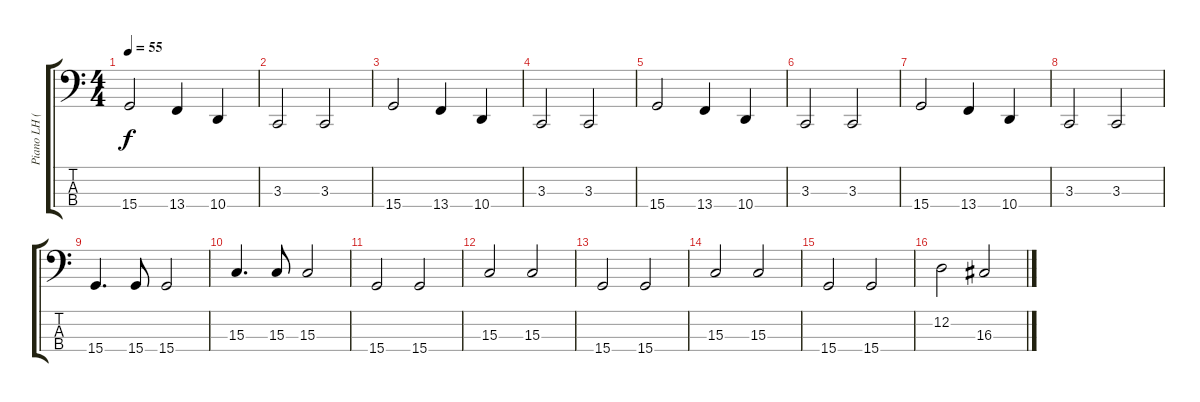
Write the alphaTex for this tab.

\track ("Piano LH (Wright)" "Piano LH (") {instrument brightacousticpiano}
\staff {score tabs}
\tuning (G2 D2 A1 E1) {hide}
\ts (4 4)
\tempo 55
\clef f4
\ks c
15.4.2{dy f} 13.4.4 10.4.4 |
3.3.2 3.3.2 |
15.4.2 13.4.4 10.4.4 |
3.3.2 3.3.2 |
15.4.2 13.4.4 10.4.4 |
3.3.2 3.3.2 |
15.4.2 13.4.4 10.4.4 |
3.3.2 3.3.2 |
15.4.4{d} 15.4.8 15.4.2 |
15.3.4{d} 15.3.8 15.3.2 |
15.4.2 15.4.2 |
15.3.2 15.3.2 |
15.4.2 15.4.2 |
15.3.2 15.3.2 |
15.4.2 15.4.2 |
12.2.2 16.3.2
